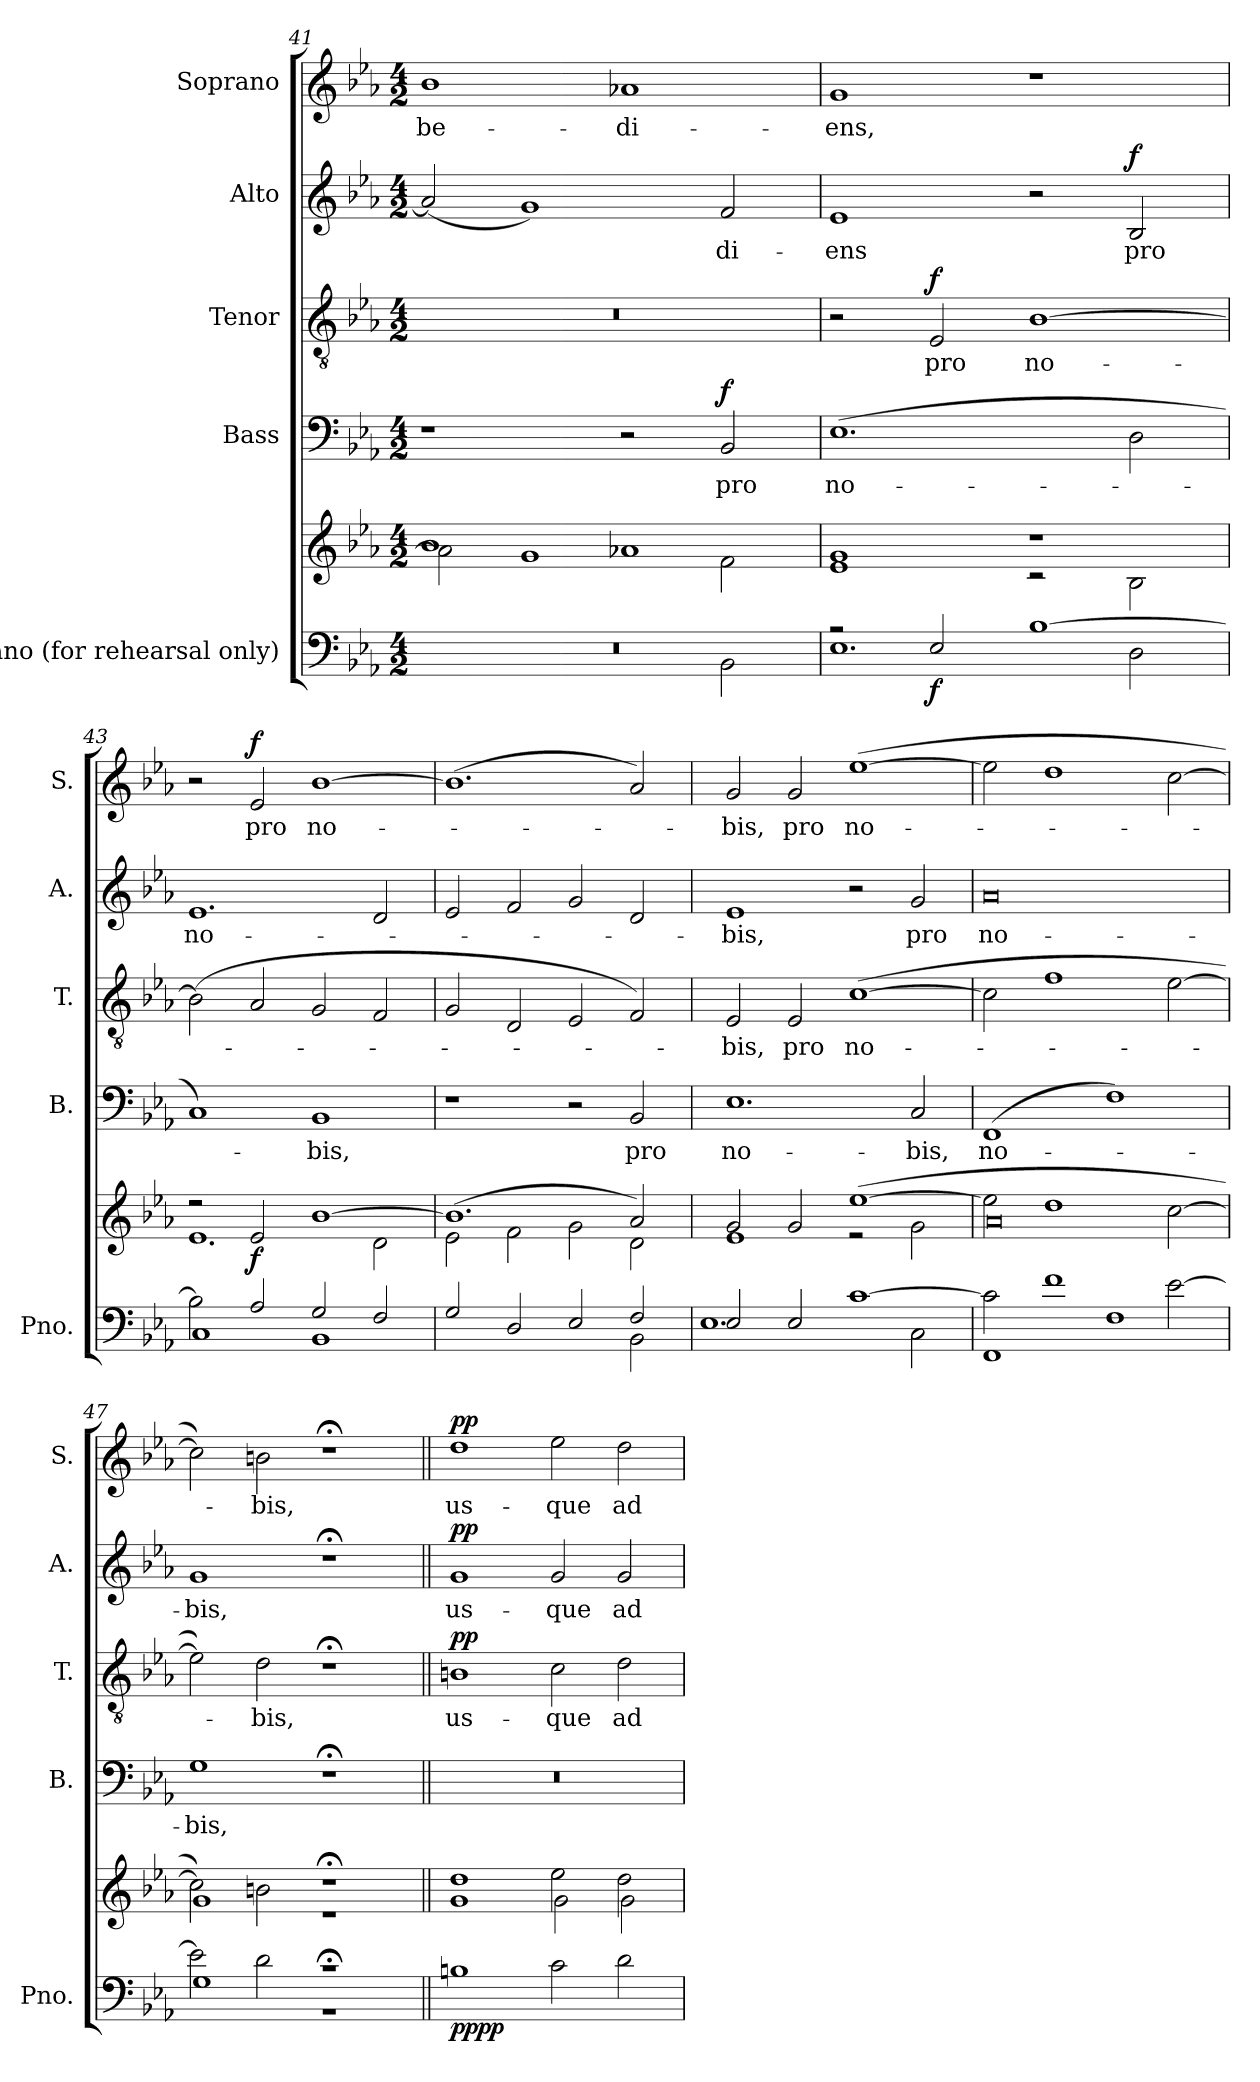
**kern	**kern	**dynam	**kern	**text	**dynam	**kern	**text	**dynam	**kern	**text	**dynam	**kern	**text	**dynam
*part5	*part5	*part5	*part4	*part4	*part4	*part3	*part3	*part3	*part2	*part2	*part2	*part1	*part1	*part1
*staff6	*staff5	*staff5/6	*staff4	*staff4	*staff4	*staff3	*staff3	*staff3	*staff2	*staff2	*staff2	*staff1	*staff1	*staff1
*I"Piano (for rehearsal only)	*	*	*I"Bass	*	*	*I"Tenor	*	*	*I"Alto	*	*	*I"Soprano	*	*
*I'Pno.	*	*	*I'B.	*	*	*I'T.	*	*	*I'A.	*	*	*I'S.	*	*
*clefF4	*clefG2	*	*clefF4	*	*	*clefGv2	*	*	*clefG2	*	*	*clefG2	*	*
*k[b-e-a-]	*k[b-e-a-]	*	*k[b-e-a-]	*	*	*k[b-e-a-]	*	*	*k[b-e-a-]	*	*	*k[b-e-a-]	*	*
*E-:	*E-:	*	*E-:	*	*	*E-:	*	*	*E-:	*	*	*E-:	*	*
*M4/2	*M4/2	*	*M4/2	*	*	*M4/2	*	*	*M4/2	*	*	*M4/2	*	*
=41	=41	=41	=41	=41	=41	=41	=41	=41	=41	=41	=41	=41	=41	=41
*^	*^	*	*	*	*	*	*	*	*	*	*	*	*	*
!	!	!	!	!	!	!	!	!	!	!	!	!	!	!	!LO:LY:b	!
0r	1.ryy	1b-	2a-\]	.	1r	.	.	0r	.	.	(<2a-/]	.	.	1b-	-be-	.
.	.	.	1g	.	.	.	.	.	.	.	1g)	.	.	.	.	.
!	!	!	!	!	!	!	!	!	!	!	!	!	!	!	!LO:LY:b	!
.	.	1a-X	.	.	2r	.	.	.	.	.	.	.	.	1a-X	-di-	.
!	!	!	!	!	!	!LO:LY:b	!LO:DY:a	!	!	!	!	!LO:LY:b	!	!	!	!
.	2BB-\	.	2f\	.	2BB-/	pro	f	.	.	.	2f/	-di-	.	.	.	.
=42	=42	=42	=42	=42	=42	=42	=42	=42	=42	=42	=42	=42	=42	=42	=42	=42
!	!	!	!	!	!	!LO:LY:b	!	!	!	!	!	!LO:LY:b	!	!	!LO:LY:b	!
2r	1.E-	1g	1e-	.	(>1.E-	no-	.	2r	.	.	1e-	-ens	.	1g	-ens,	.
!	!	!	!	!LO:DY:b=2	!	!	!	!	!LO:LY:b	!LO:DY:b	!	!	!	!	!	!
2E-/	.	.	.	f	.	.	.	2E-/	pro	f	.	.	.	.	.	.
!	!	!	!	!	!	!	!	!	!LO:LY:b	!	!	!	!	!	!	!
[1B-	.	1r	2r	.	.	.	.	[1B-	no-	.	2r	.	.	1r	.	.
!	!	!	!	!	!	!	!	!	!	!	!	!LO:LY:b	!LO:DY:a	!	!	!
.	2D\	.	2B-\	.	2D\	.	.	.	.	.	2B-/	pro	f	.	.	.
=43	=43	=43	=43	=43	=43	=43	=43	=43	=43	=43	=43	=43	=43	=43	=43	=43
!	!	!	!	!	!	!	!	!	!	!	!	!LO:LY:b	!	!	!	!
2B-\]	1C	2r	1.e-	.	1C)	.	.	(>2B-\]	.	.	1.e-	no-	.	2r	.	.
!	!	!	!	!LO:DY:b	!	!	!	!	!	!	!	!	!	!	!LO:LY:b	!LO:DY:b
2A-/	.	2e-/	.	f	.	.	.	2A-/	.	.	.	.	.	2e-/	pro	f
!	!	!	!	!	!	!LO:LY:b	!	!	!	!	!	!	!	!	!LO:LY:b	!
2G/	1BB-	[1b-	.	.	1BB-	-bis,	.	2G/	.	.	.	.	.	[1b-	no-	.
2F/	.	.	2d\	.	.	.	.	2F/	.	.	2d/	.	.	.	.	.
!!LO:LB:g=z
=44	=44	=44	=44	=44	=44	=44	=44	=44	=44	=44	=44	=44	=44	=44	=44	=44
2G/	1.ryy	(>1.b-]	2e-\	.	1r	.	.	2G/	.	.	2e-/	.	.	(>1.b-]	.	.
2D/	.	.	2f\	.	.	.	.	2D/	.	.	2f/	.	.	.	.	.
2E-/	.	.	2g\	.	2r	.	.	2E-/	.	.	2g/	.	.	.	.	.
!	!	!	!	!	!	!LO:LY:b	!	!	!	!	!	!	!	!	!	!
2F/	2BB-\	2a-/)	2d\	.	2BB-/	pro	.	2F/)	.	.	2d/	.	.	2a-/)	.	.
=45	=45	=45	=45	=45	=45	=45	=45	=45	=45	=45	=45	=45	=45	=45	=45	=45
!	!	!	!	!	!	!LO:LY:b	!	!	!LO:LY:b	!	!	!LO:LY:b	!	!	!LO:LY:b	!
2E-/	1.E-	2g/	1e-	.	1.E-	no-	.	2E-/	-bis,	.	1e-	-bis,	.	2g/	-bis,	.
!	!	!	!	!	!	!	!	!	!LO:LY:b	!	!	!	!	!	!LO:LY:b	!
2E-/	.	2g/	.	.	.	.	.	2E-/	pro	.	.	.	.	2g/	pro	.
!	!	!	!	!	!	!	!	!	!LO:LY:b	!	!	!	!	!	!LO:LY:b	!
[1c	.	(>[1ee-	2r	.	.	.	.	(>[1c	no-	.	2r	.	.	(>[1ee-	no-	.
!	!	!	!	!	!	!LO:LY:b	!	!	!	!	!	!LO:LY:b	!	!	!	!
.	2C\	.	2g\	.	2C/	-bis,	.	.	.	.	2g/	pro	.	.	.	.
=46	=46	=46	=46	=46	=46	=46	=46	=46	=46	=46	=46	=46	=46	=46	=46	=46
!	!	!	!	!	!	!LO:LY:b	!	!	!	!	!	!LO:LY:b	!	!	!	!
2c\]	1FF	2ee-\]	0a-	.	(>1FF	no-	.	2c\]	.	.	0a-	no-	.	2ee-\]	.	.
1f	.	1dd	.	.	.	.	.	1f	.	.	.	.	.	1dd	.	.
.	1F	.	.	.	1F)	.	.	.	.	.	.	.	.	.	.	.
[2e-\	.	[2cc\	.	.	.	.	.	[2e-\	.	.	.	.	.	[2cc\	.	.
=47	=47	=47	=47	=47	=47	=47	=47	=47	=47	=47	=47	=47	=47	=47	=47	=47
!	!	!	!	!	!	!LO:LY:b	!	!	!	!	!	!LO:LY:b	!	!	!	!
2e-\]	1G	2cc\])	1g	.	1G	-bis,	.	2e-\])	.	.	1g	-bis,	.	2cc\])	.	.
!	!	!	!	!	!	!	!	!	!LO:LY:b	!	!	!	!	!	!LO:LY:b	!
2d\	.	2bn\	.	.	.	.	.	2d\	-bis,	.	.	.	.	2bn\	-bis,	.
1r;<	1r	1r;<	1r	.	1r;<	.	.	1r;<	.	.	1r;<	.	.	1r;<	.	.
*v	*v	*	*	*	*	*	*	*	*	*	*	*	*	*	*	*
!!LO:PB:g=z
=48||	=48||	=48||	=48||	=48||	=48||	=48||	=48||	=48||	=48||	=48||	=48||	=48||	=48||	=48||	=48||
*	*	*	*	*	*	*	*	*	*	*	*	*	*MM208	*	*
*^	*	*	*	*	*	*	*	*	*	*	*	*	*	*	*
!	!	!	!	!LO:DY:b=2	!	!	!	!	!LO:LY:b	!	!	!LO:LY:b	!	!	!LO:LY:b	!
!	!	!	!	!LO:DY:n=1:b	!	!	!	!	!	!LO:DY:b	!	!	!LO:DY:b	!	!	!LO:DY:b
*v	*v	*	*	*	*	*	*	*	*	*	*	*	*	*	*	*
1Bn	1dd	1g	pp pp	0r	.	.	1Bn	us-	pp	1g	us-	pp	1dd	us-	pp
!	!	!	!	!	!	!	!	!LO:LY:b	!	!	!LO:LY:b	!	!	!LO:LY:b	!
2c\	2ee-\	2g\	.	.	.	.	2c\	-que	.	2g/	-que	.	2ee-\	-que	.
!	!	!	!	!	!	!	!	!LO:LY:b	!	!	!LO:LY:b	!	!	!LO:LY:b	!
2d\	2dd\	2g\	.	.	.	.	2d\	ad	.	2g/	ad	.	2dd\	ad	.
*	*v	*v	*	*	*	*	*	*	*	*	*	*	*	*	*
=	=	=	=	=	=	=	=	=	=	=	=	=	=	=
*-	*-	*-	*-	*-	*-	*-	*-	*-	*-	*-	*-	*-	*-	*-
